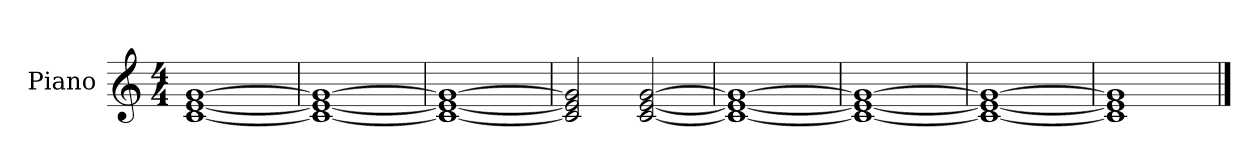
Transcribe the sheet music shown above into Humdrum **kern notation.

**kern
*part1
*staff1
*I"Piano
*I'Pno.
*clefG2
*k[]
*M4/4
=1
[1c [1e [1g
=2
1c_ 1e_ 1g_
=3
1c_ 1e_ 1g_
=4
2c/] 2e/] 2g/]
[2c/ [2e/ [2g/
=5
1c_ 1e_ 1g_
=6
1c_ 1e_ 1g_
=7
1c_ 1e_ 1g_
=8
1c] 1e] 1g]
==
*-
